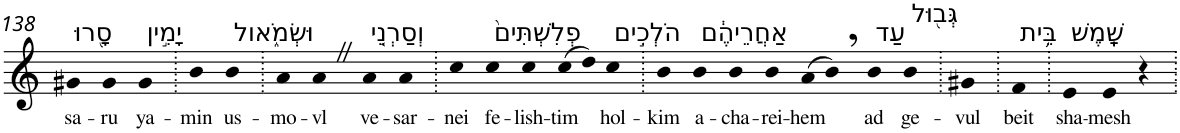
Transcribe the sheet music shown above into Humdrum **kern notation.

**kern	**text
*part1	*part1
*staff1	*staff1
*I"Piano	*
*I'Pno	*
!!LO:PB:g=z
*clefG2	*
*k[]	*
=138	=138
!LO:TX:a:t=סָ֖רוּ	!
!	!LO:LY:b
4g#X	sa-
!	!LO:LY:b
4g#	-ru
!LO:TX:a:t=יָמִ֣ין	!
!	!LO:LY:b
4g#	ya-
=139.	=139.
!	!LO:LY:b
4b	-min
!LO:TX:a:t=וּשְׂמֹ֑אול	!
!	!LO:LY:b
4b	us-
=140.	=140.
!	!LO:LY:b
4a	-mo-
!	!LO:LY:b
4aZ	-vl
!LO:TX:a:t=וְסַרְנֵ֤י	!
!	!LO:LY:b
4a	ve-
!	!LO:LY:b
4a	-sar-
=141.	=141.
!	!LO:LY:b
4cc	-nei
!LO:TX:a:t=פְלִשְׁתִּים֙	!
!	!LO:LY:b
4cc	fe-
!	!LO:LY:b
4cc	-lish-
!	!LO:LY:b
(>8cc	-tim
8dd)	.
!LO:TX:a:t=הֹלְכִ֣ים	!
!	!LO:LY:b
4cc	hol-
=142.	=142.
!	!LO:LY:b
4b	-kim
!LO:TX:a:t=אַחֲרֵיהֶ֔ם	!
!	!LO:LY:b
4b	a-
!	!LO:LY:b
4b	-cha-
!	!LO:LY:b
4b	-rei-
!	!LO:LY:b
(>8a	-hem
8b,)	.
!LO:TX:a:t=עַד	!
!	!LO:LY:b
4b	ad
!LO:TX:a:t=גְּב֖וּל	!
!	!LO:LY:b
4b	ge-
=143.	=143.
!	!LO:LY:b
4g#X	-vul
=144.	=144.
!LO:TX:a:t=בֵּ֥ית	!
!	!LO:LY:b
4f	beit
=145.	=145.
!LO:TX:a:t=שָֽׁמֶשׁ	!
!	!LO:LY:b
4e	sha-
!	!LO:LY:b
4e	-mesh
4r	.
=.	=.
*-	*-
